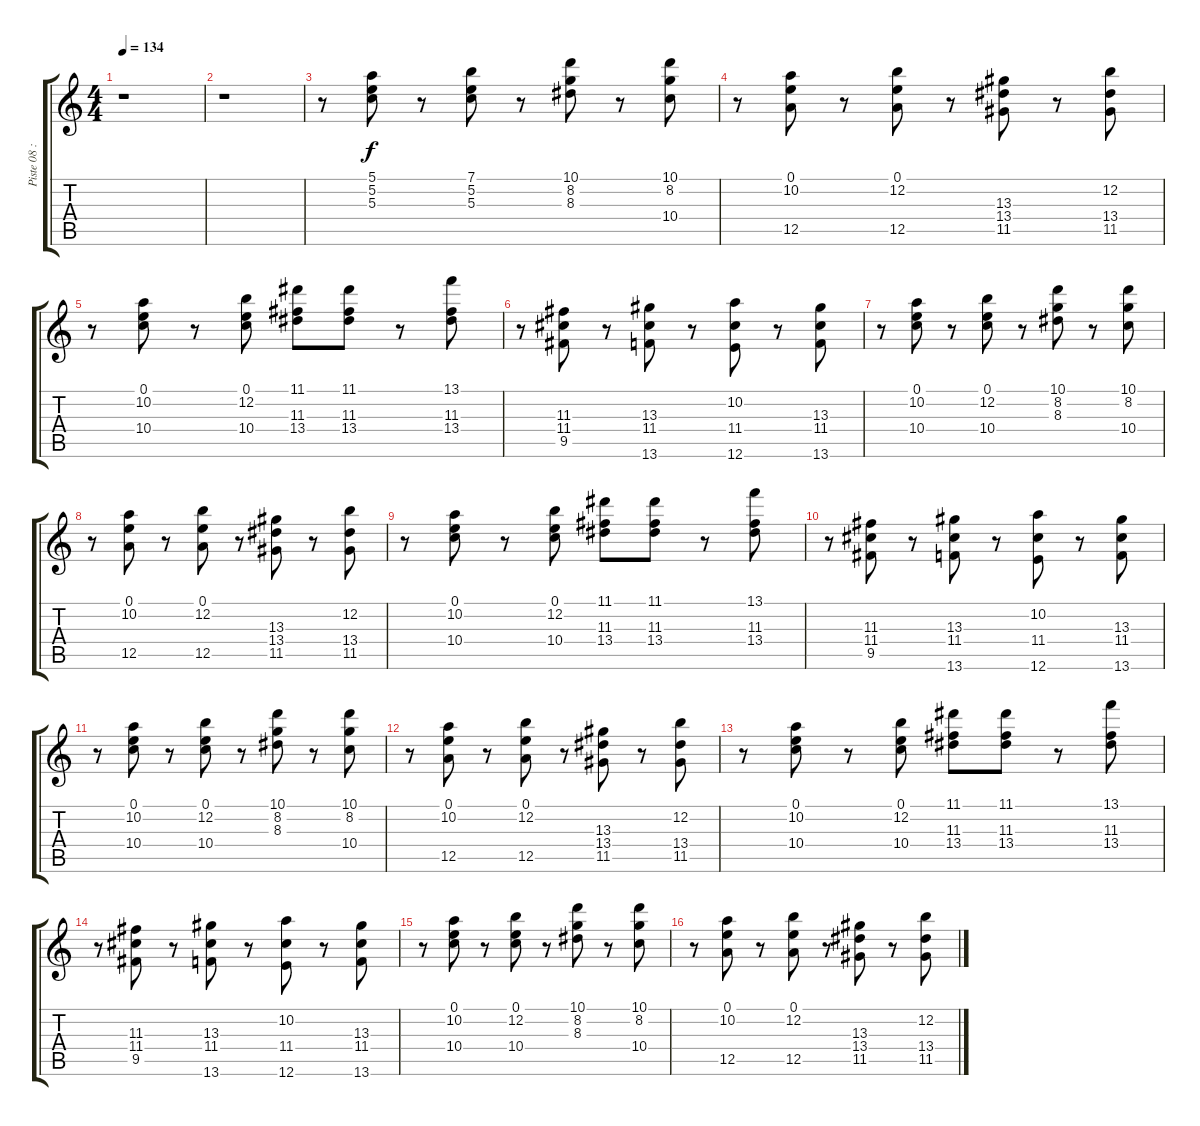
\track ("Piste 08 : non précisé" "Piste 08 :") {instrument acousticguitarsteel}
\staff {score tabs}
\tuning (E4 B3 G3 D3 A2 E2) {hide}
\ts (4 4)
\tempo 134
\clef g2
\ks c
r.1{dy f} |
r.1 |
r.8 (5.1 5.2 5.3).8 r.8 (7.1 5.2 5.3).8 r.8 (10.1 8.2 8.3).8 r.8 (10.1 8.2 10.4).8 |
r.8 (0.1 10.2 12.5).8 r.8 (0.1 12.2 12.5).8 r.8 (13.3 13.4 11.5).8 r.8 (12.2 13.4 11.5).8 |
r.8 (0.1 10.2 10.4).8 r.8 (0.1 12.2 10.4).8 (11.1 11.3 13.4).8 (11.1 11.3 13.4).8 r.8 (13.1 11.3 13.4).8 |
r.8 (11.3 11.4 9.5).8 r.8 (13.3 11.4 13.6).8 r.8 (10.2 11.4 12.6).8 r.8 (13.3 11.4 13.6).8 |
r.8 (0.1 10.2 10.4).8 r.8 (0.1 12.2 10.4).8 r.8 (10.1 8.2 8.3).8 r.8 (10.1 8.2 10.4).8 |
r.8 (0.1 10.2 12.5).8 r.8 (0.1 12.2 12.5).8 r.8 (13.3 13.4 11.5).8 r.8 (12.2 13.4 11.5).8 |
r.8 (0.1 10.2 10.4).8 r.8 (0.1 12.2 10.4).8 (11.1 11.3 13.4).8 (11.1 11.3 13.4).8 r.8 (13.1 11.3 13.4).8 |
r.8 (11.3 11.4 9.5).8 r.8 (13.3 11.4 13.6).8 r.8 (10.2 11.4 12.6).8 r.8 (13.3 11.4 13.6).8 |
r.8 (0.1 10.2 10.4).8 r.8 (0.1 12.2 10.4).8 r.8 (10.1 8.2 8.3).8 r.8 (10.1 8.2 10.4).8 |
r.8 (0.1 10.2 12.5).8 r.8 (0.1 12.2 12.5).8 r.8 (13.3 13.4 11.5).8 r.8 (12.2 13.4 11.5).8 |
r.8 (0.1 10.2 10.4).8 r.8 (0.1 12.2 10.4).8 (11.1 11.3 13.4).8 (11.1 11.3 13.4).8 r.8 (13.1 11.3 13.4).8 |
r.8 (11.3 11.4 9.5).8 r.8 (13.3 11.4 13.6).8 r.8 (10.2 11.4 12.6).8 r.8 (13.3 11.4 13.6).8 |
r.8 (0.1 10.2 10.4).8 r.8 (0.1 12.2 10.4).8 r.8 (10.1 8.2 8.3).8 r.8 (10.1 8.2 10.4).8 |
r.8 (0.1 10.2 12.5).8 r.8 (0.1 12.2 12.5).8 r.8 (13.3 13.4 11.5).8 r.8 (12.2 13.4 11.5).8
